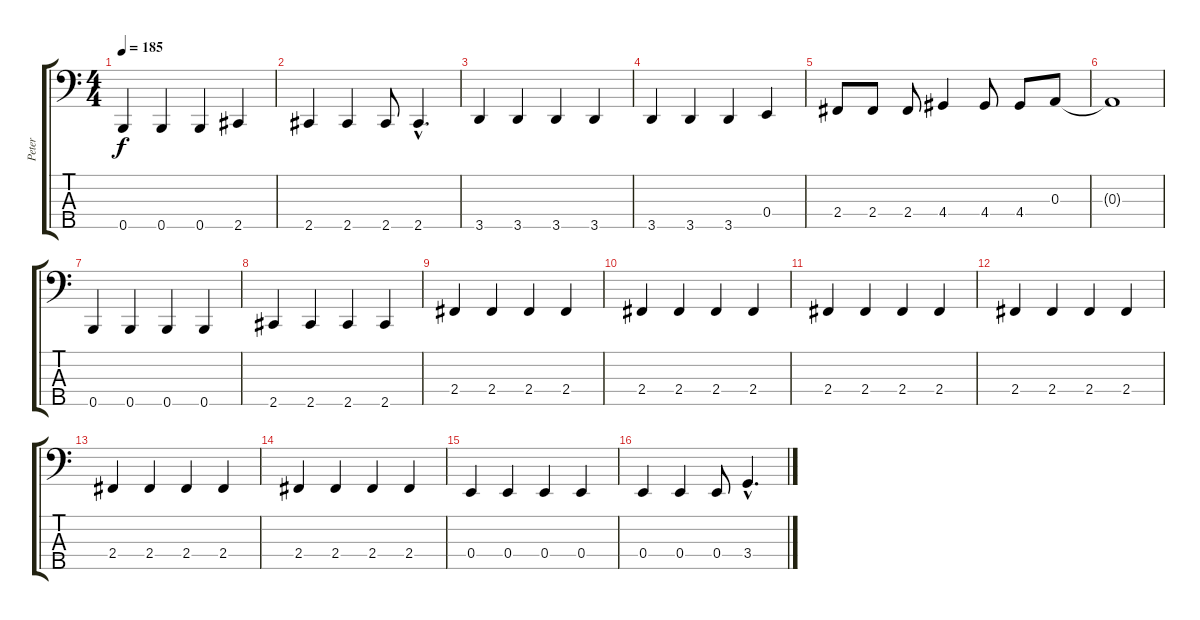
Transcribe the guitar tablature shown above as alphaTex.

\track ("Peter" "Peter") {instrument electricbassfinger}
\staff {score tabs}
\tuning (G2 D2 A1 E1 B0) {hide}
\ts (4 4)
\tempo 185
\clef f4
\ks c
0.5.4{dy f} 0.5.4 0.5.4 2.5.4 |
2.5.4 2.5.4 2.5.8 2.5{hac}.4{d} |
3.5.4 3.5.4 3.5.4 3.5.4 |
3.5.4 3.5.4 3.5.4 0.4.4 |
2.4.8 2.4.8 2.4.8 4.4.4 4.4.8 4.4.8 0.3.8 |
0.3{t}.1 |
0.5.4 0.5.4 0.5.4 0.5.4 |
2.5.4 2.5.4 2.5.4 2.5.4 |
2.4.4 2.4.4 2.4.4 2.4.4 |
2.4.4 2.4.4 2.4.4 2.4.4 |
2.4.4 2.4.4 2.4.4 2.4.4 |
2.4.4 2.4.4 2.4.4 2.4.4 |
2.4.4 2.4.4 2.4.4 2.4.4 |
2.4.4 2.4.4 2.4.4 2.4.4 |
0.4.4 0.4.4 0.4.4 0.4.4 |
0.4.4 0.4.4 0.4.8 3.4{hac}.4{d}
